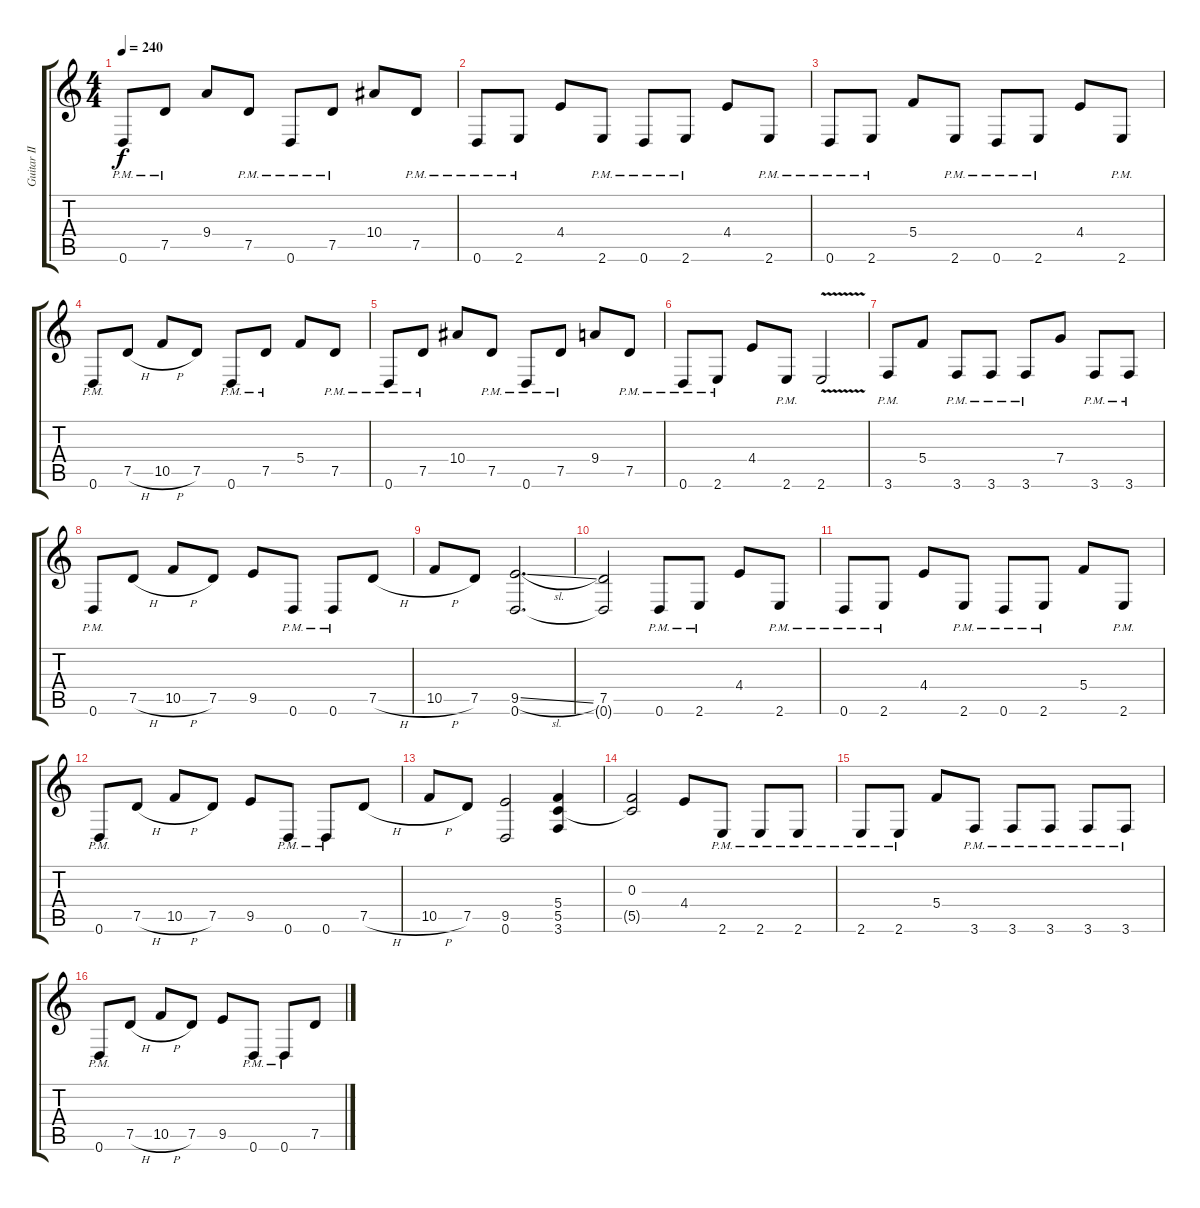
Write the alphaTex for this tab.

\track ("Guitar II" "Guitar II") {instrument overdrivenguitar}
\staff {score tabs}
\tuning (D4 A3 F3 C3 G2 D2) {hide}
\ts (4 4)
\tempo 240
\clef g2
\ks c
0.6{pm}.8{dy f} 7.5{pm}.8 9.4.8 7.5{pm}.8 0.6{pm}.8 7.5{pm}.8 10.4.8 7.5{pm}.8 |
0.6{pm}.8 2.6{pm}.8 4.4.8 2.6{pm}.8 0.6{pm}.8 2.6{pm}.8 4.4.8 2.6{pm}.8 |
0.6{pm}.8 2.6{pm}.8 5.4.8 2.6{pm}.8 0.6{pm}.8 2.6{pm}.8 4.4.8 2.6{pm}.8 |
0.6{pm}.8 7.5{h}.8 10.5{h}.8 7.5.8 0.6{pm}.8 7.5{pm}.8 5.4.8 7.5{pm}.8 |
0.6{pm}.8 7.5{pm}.8 10.4.8 7.5{pm}.8 0.6{pm}.8 7.5{pm}.8 9.4.8 7.5{pm}.8 |
0.6{pm}.8 2.6{pm}.8 4.4.8 2.6{pm}.8 2.6{v}.2 |
3.6{pm}.8 5.4.8 3.6{pm}.8 3.6{pm}.8 3.6{pm}.8 7.4.8 3.6{pm}.8 3.6{pm}.8 |
0.6{pm}.8 7.5{h}.8 10.5{h}.8 7.5.8 9.5.8 0.6{pm}.8 0.6{pm}.8 7.5{h}.8 |
10.5{h}.8 7.5.8 (9.5{sl} 0.6).2{d} |
(7.5 0.6{t}).2 0.6{pm}.8 2.6{pm}.8 4.4.8 2.6{pm}.8 |
0.6{pm}.8 2.6{pm}.8 4.4.8 2.6{pm}.8 0.6{pm}.8 2.6{pm}.8 5.4.8 2.6{pm}.8 |
0.6{pm}.8 7.5{h}.8 10.5{h}.8 7.5.8 9.5.8 0.6{pm}.8 0.6{pm}.8 7.5{h}.8 |
10.5{h}.8 7.5.8 (9.5 0.6).2 (5.4 5.5 3.6).4 |
(0.3 5.5{t}).2 4.4.8 2.6{pm}.8 2.6{pm}.8 2.6{pm}.8 |
2.6{pm}.8 2.6{pm}.8 5.4.8 3.6{pm}.8 3.6{pm}.8 3.6{pm}.8 3.6{pm}.8 3.6{pm}.8 |
0.6{pm}.8 7.5{h}.8 10.5{h}.8 7.5.8 9.5.8 0.6{pm}.8 0.6{pm}.8 7.5{h}.8
